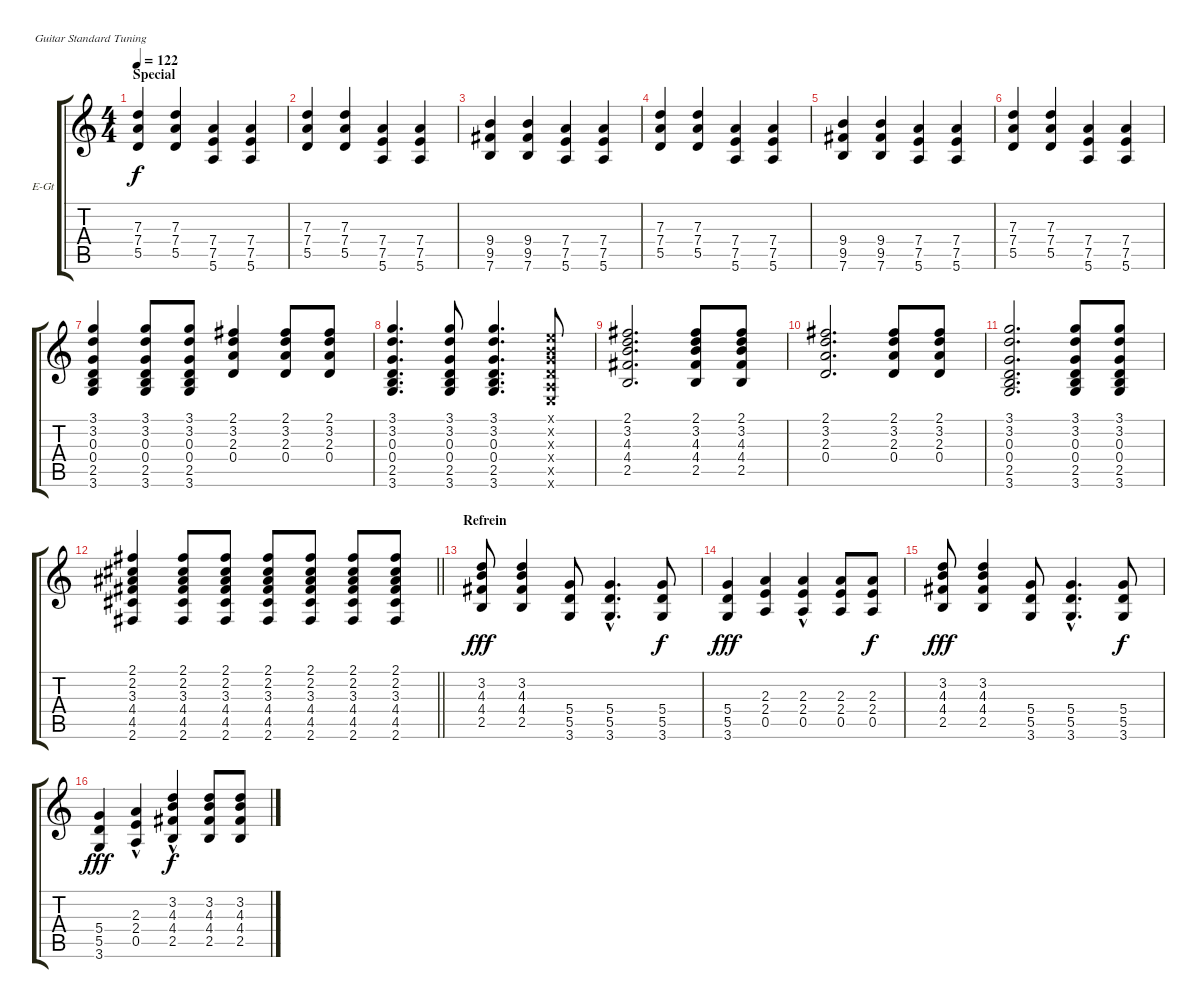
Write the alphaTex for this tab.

\bracketExtendMode groupsimilarinstruments
\firstSystemTrackNameOrientation horizontal
\otherSystemsTrackNameOrientation horizontal
\track ("Guitar 1" "E-Gt") {instrument distortionguitar}
\staff {score tabs}
\tuning (E4 B3 G3 D3 A2 E2)
\ts (4 4)
\section ("" "Special")
\tempo 122
\clef g2
\ks c
(7.3 7.4 5.5).4{dy f} (7.3 7.4 5.5).4 (7.4 7.5 5.6).4 (7.4 7.5 5.6).4 |
(7.3 7.4 5.5).4 (7.3 7.4 5.5).4 (7.4 7.5 5.6).4 (7.4 7.5 5.6).4 |
(9.4 9.5 7.6).4 (9.4 9.5 7.6).4 (7.4 7.5 5.6).4 (7.4 7.5 5.6).4 |
(7.3 7.4 5.5).4 (7.3 7.4 5.5).4 (7.4 7.5 5.6).4 (7.4 7.5 5.6).4 |
(9.4 9.5 7.6).4 (9.4 9.5 7.6).4 (7.4 7.5 5.6).4 (7.4 7.5 5.6).4 |
(7.3 7.4 5.5).4 (7.3 7.4 5.5).4 (7.4 7.5 5.6).4 (7.4 7.5 5.6).4 |
(3.1 3.2 0.3 0.4 2.5 3.6).4 (3.1 3.2 0.3 0.4 2.5 3.6).8 (3.1 3.2 0.3 0.4 2.5 3.6).8 (2.1 3.2 2.3 0.4).4 (2.1 3.2 2.3 0.4).8 (2.1 3.2 2.3 0.4).8 |
(3.1 3.2 0.3 0.4 2.5 3.6).4{d} (3.1 3.2 0.3 0.4 2.5 3.6).8 (3.1 3.2 0.3 0.4 2.5 3.6).4{d} (0.1{x} 0.2{x} 0.3{x} 0.4{x} 0.5{x} 0.6{x}).8 |
(2.1 3.2 4.3 4.4 2.5).2{d} (2.1 3.2 4.3 4.4 2.5).8 (2.1 3.2 4.3 4.4 2.5).8 |
(2.1 3.2 2.3 0.4).2{d} (2.1 3.2 2.3 0.4).8 (2.1 3.2 2.3 0.4).8 |
(3.1 3.2 0.3 0.4 2.5 3.6).2{d} (3.1 3.2 0.3 0.4 2.5 3.6).8 (3.1 3.2 0.3 0.4 2.5 3.6).8 |
\barLineRight lightlight
(2.1 2.2 3.3 4.4 4.5 2.6).4 (2.1 2.2 3.3 4.4 4.5 2.6).8 (2.1 2.2 3.3 4.4 4.5 2.6).8 (2.1 2.2 3.3 4.4 4.5 2.6).8 (2.1 2.2 3.3 4.4 4.5 2.6).8 (2.1 2.2 3.3 4.4 4.5 2.6).8 (2.1 2.2 3.3 4.4 4.5 2.6).8 |
\section ("" "Refrein")
(3.2 4.3 4.4 2.5).8{dy fff} (3.2 4.3 4.4 2.5).4 (5.4 5.5 3.6).8 (5.4 5.5 3.6{hac}).4{d} (5.4 5.5 3.6).8{dy f} |
(5.4 5.5 3.6).4{dy fff} (2.3 2.4 0.5).4 (2.3 2.4 0.5{hac}).4 (2.3 2.4 0.5).8 (2.3 2.4 0.5).8{dy f} |
(3.2 4.3 4.4 2.5).8{dy fff} (3.2 4.3 4.4 2.5).4 (5.4 5.5 3.6).8 (5.4 5.5 3.6{hac}).4{d} (5.4 5.5 3.6).8{dy f} |
(5.4 5.5 3.6).4{dy fff} (2.3 2.4 0.5{hac}).4 (3.2 4.3 4.4 2.5{hac}).4{dy f} (3.2 4.3 4.4 2.5).8 (3.2 4.3 4.4 2.5).8
